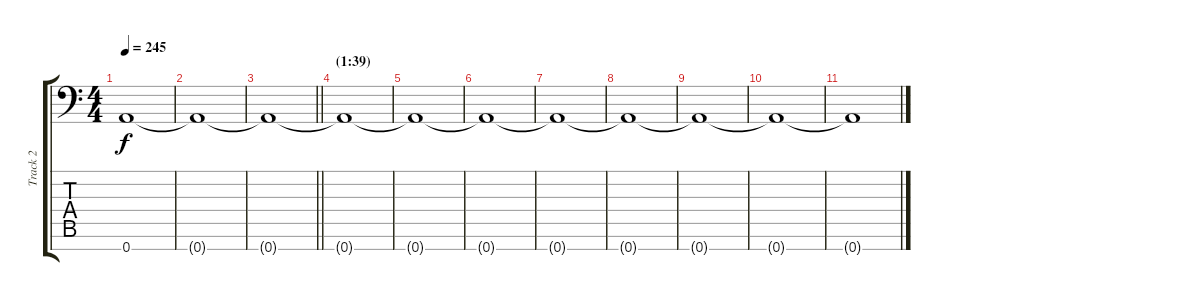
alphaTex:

\track ("Track 2" "Track 2") {instrument distortionguitar}
\staff {score tabs}
\tuning (E4 B3 G3 D3 A2 E2 A1) {hide}
\ts (4 4)
\tempo 245
\clef f4
\ks c
0.7.1{dy f} |
0.7{t}.1 |
\barLineRight lightlight
0.7{t}.1 |
\section ("" "(1:39)")
0.7{t}.1 |
0.7{t}.1 |
0.7{t}.1 |
0.7{t}.1 |
0.7{t}.1 |
0.7{t}.1 |
0.7{t}.1 |
0.7{t}.1
